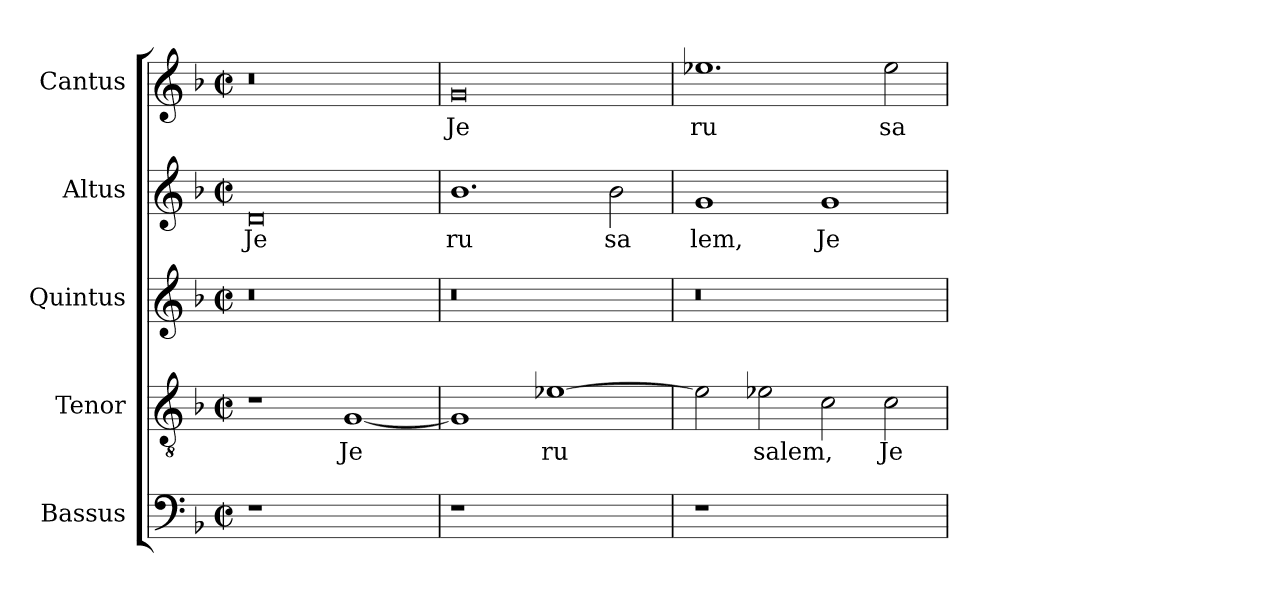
**kern	**kern	**text	**kern	**kern	**text	**kern	**text
*part5	*part4	*part4	*part3	*part2	*part2	*part1	*part1
*staff5	*staff4	*staff4	*staff3	*staff2	*staff2	*staff1	*staff1
*I"Bassus	*I"Tenor	*	*I"Quintus	*I"Altus	*	*I"Cantus	*
!!LO:PB:g=z
*stria5	*stria5	*	*stria5	*stria5	*	*stria5	*
*clefF4	*clefGv2	*	*clefG2	*clefG2	*	*clefG2	*
*k[b-]	*k[b-]	*	*k[b-]	*k[b-]	*	*k[b-]	*
*F:	*F:	*	*F:	*F:	*	*F:	*
*M2/2	*M2/2	*	*M2/2	*M2/2	*	*M2/2	*
*met(c|)	*met(c|)	*	*met(c|)	*met(c|)	*	*met(c|)	*
=1	=1	=1	=1	=1	=1	=1	=1
!	!	!	!	!	!LO:LY:b:cj	!	!
1r	1r	.	0r	0d	Je	0r	.
!	!	!LO:LY:b:cj	!	!	!	!	!
1ryy	[<1G	Je-	.	.	.	.	.
=2	=2	=2	=2	=2	=2	=2	=2
!	!	!LO:LY:b:cj	!	!	!LO:LY:b:cj	!	!LO:LY:b:cj
1r	1G]	--	0r	1.b-	ru	0g	Je
!	!	!LO:LY:b:cj	!	!	!	!	!
1ryy	[>1e-X	-ru-	.	.	.	.	.
!	!	!	!	!	!LO:LY:b:cj	!	!
.	.	.	.	2b-\	sa	.	.
=3	=3	=3	=3	=3	=3	=3	=3
!	!	!LO:LY:b:cj	!	!	!LO:LY:b:cj	!	!LO:LY:b:cj
1r	2e-\]	--	0r	1g	lem,	1.ee-X	ru
!	!	!LO:LY:b:cj	!	!	!	!	!
.	2e-X\	-salem,	.	.	.	.	.
!	!	!LO:LY:b:cj	!	!	!LO:LY:b:cj	!	!
1ryy	2c\	.	.	1g	Je	.	.
!	!	!LO:LY:b:cj	!	!	!	!	!LO:LY:b:cj
.	2c\	Je-	.	.	.	2ee-\	sa
=	=	=	=	=	=	=	=
*-	*-	*-	*-	*-	*-	*-	*-
